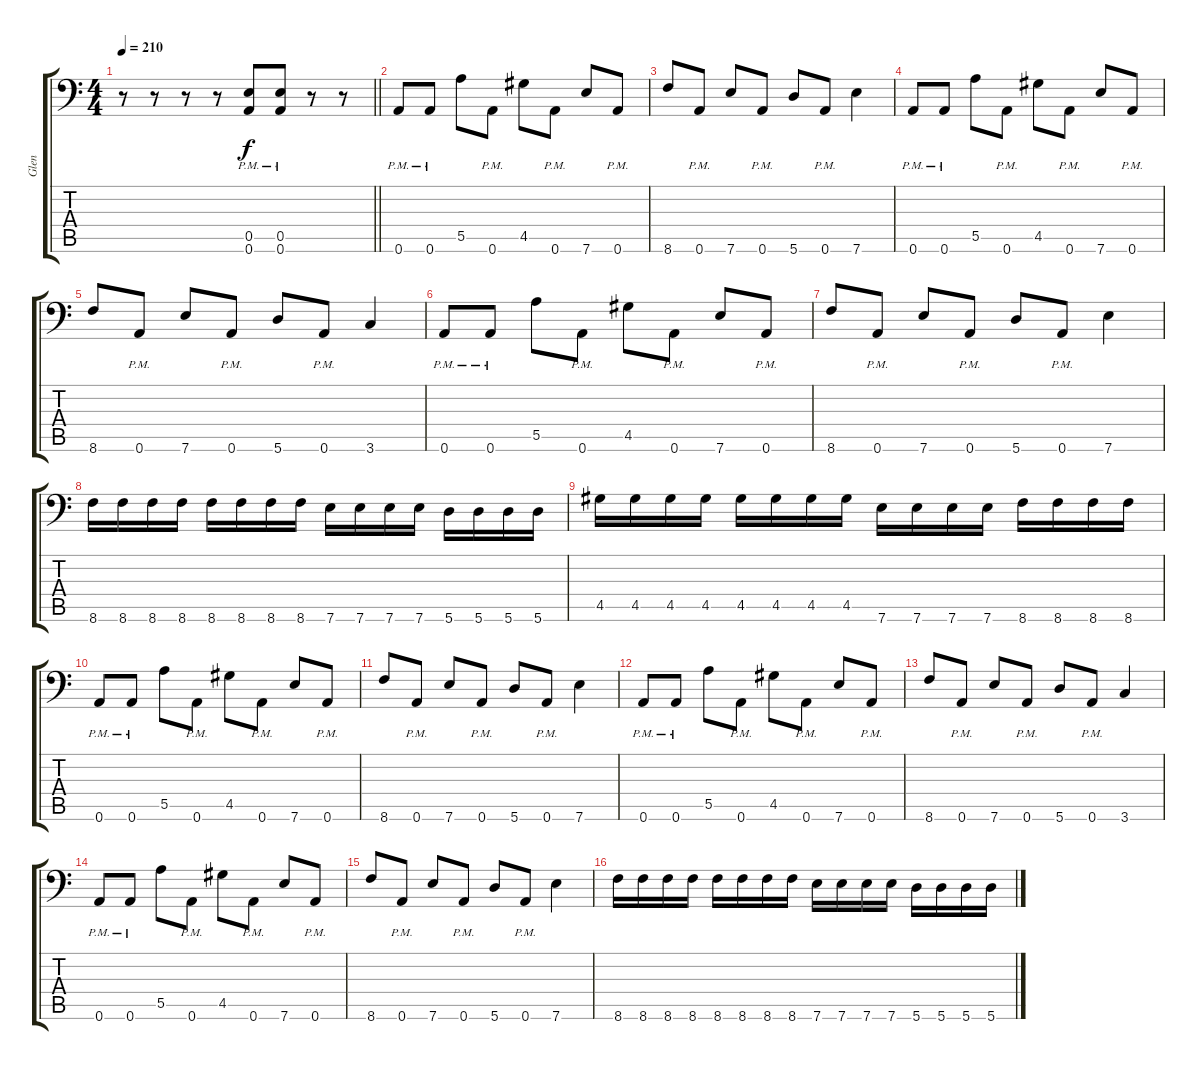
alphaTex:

\track ("Glen" "Glen") {instrument distortionguitar}
\staff {score tabs}
\tuning (B3 Gb3 D3 A2 E2 A1) {hide}
\ts (4 4)
\tempo 210
\clef f4
\barLineRight lightlight
\ks c
r.8{dy f} r.8 r.8 r.8 (0.5{pm} 0.6{pm}).8 (0.5{pm} 0.6{pm}).8 r.8 r.8 |
\section ("" "")
0.6{pm}.8 0.6{pm}.8 5.5.8 0.6{pm}.8 4.5.8 0.6{pm}.8 7.6.8 0.6{pm}.8 |
8.6.8 0.6{pm}.8 7.6.8 0.6{pm}.8 5.6.8 0.6{pm}.8 7.6.4 |
0.6{pm}.8 0.6{pm}.8 5.5.8 0.6{pm}.8 4.5.8 0.6{pm}.8 7.6.8 0.6{pm}.8 |
8.6.8 0.6{pm}.8 7.6.8 0.6{pm}.8 5.6.8 0.6{pm}.8 3.6.4 |
0.6{pm}.8 0.6{pm}.8 5.5.8 0.6{pm}.8 4.5.8 0.6{pm}.8 7.6.8 0.6{pm}.8 |
8.6.8 0.6{pm}.8 7.6.8 0.6{pm}.8 5.6.8 0.6{pm}.8 7.6.4 |
8.6.16 8.6.16 8.6.16 8.6.16 8.6.16 8.6.16 8.6.16 8.6.16 7.6.16 7.6.16 7.6.16 7.6.16 5.6.16 5.6.16 5.6.16 5.6.16 |
4.5.16 4.5.16 4.5.16 4.5.16 4.5.16 4.5.16 4.5.16 4.5.16 7.6.16 7.6.16 7.6.16 7.6.16 8.6.16 8.6.16 8.6.16 8.6.16 |
0.6{pm}.8 0.6{pm}.8 5.5.8 0.6{pm}.8 4.5.8 0.6{pm}.8 7.6.8 0.6{pm}.8 |
8.6.8 0.6{pm}.8 7.6.8 0.6{pm}.8 5.6.8 0.6{pm}.8 7.6.4 |
0.6{pm}.8 0.6{pm}.8 5.5.8 0.6{pm}.8 4.5.8 0.6{pm}.8 7.6.8 0.6{pm}.8 |
8.6.8 0.6{pm}.8 7.6.8 0.6{pm}.8 5.6.8 0.6{pm}.8 3.6.4 |
0.6{pm}.8 0.6{pm}.8 5.5.8 0.6{pm}.8 4.5.8 0.6{pm}.8 7.6.8 0.6{pm}.8 |
8.6.8 0.6{pm}.8 7.6.8 0.6{pm}.8 5.6.8 0.6{pm}.8 7.6.4 |
8.6.16 8.6.16 8.6.16 8.6.16 8.6.16 8.6.16 8.6.16 8.6.16 7.6.16 7.6.16 7.6.16 7.6.16 5.6.16 5.6.16 5.6.16 5.6.16
